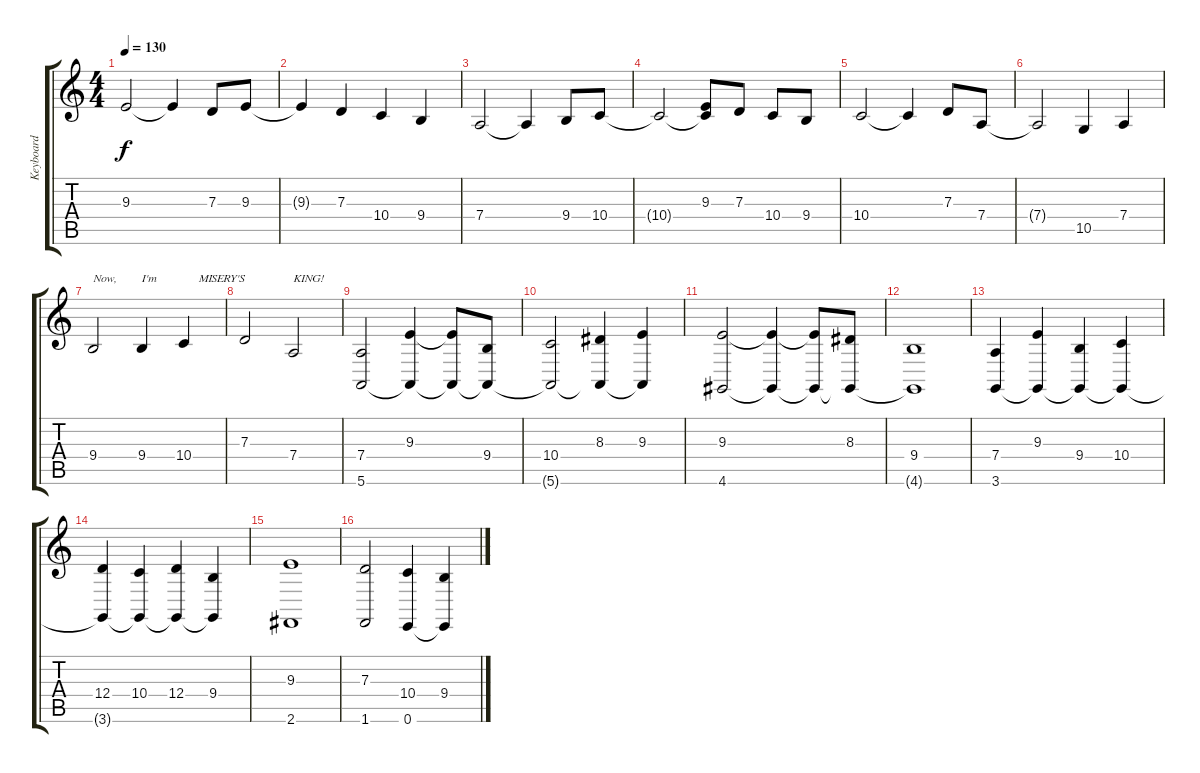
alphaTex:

\track ("Keyboard" "Keyboard") {instrument acousticgrandpiano}
\staff {score tabs}
\tuning (E4 B3 G3 D3 A2 E2) {hide}
\ts (4 4)
\tempo 130
\clef g2
\ks c
9.3.2{dy f} 9.3{t}.4 7.3.8 9.3.8 |
9.3{t}.4 7.3.4 10.4.4 9.4.4 |
7.4.2 7.4{t}.4 9.4.8 10.4.8 |
10.4{t}.2 (9.3 10.4{t}).8 7.3.8 10.4.8 9.4.8 |
10.4.2 10.4{t}.4 7.3.8 7.4.8 |
7.4{t}.2 10.5.4 7.4.4 |
9.4.2{txt "Now, "} 9.4.4{txt "I'm"} 10.4.4{txt "     MISERY'S"} |
7.3.2 7.4.2{txt "KING!"} |
(7.4 5.6).2 (9.3 5.6{t}).4 (9.3{t} 5.6{t}).8 (9.4 5.6{t}).8 |
(10.4 5.6{t}).2 (8.3 5.6{t}).4 (9.3 5.6{t}).4 |
(9.3 4.6).2 (9.3{t} 4.6{t}).4 (9.3{t} 4.6{t}).8 (8.3 4.6{t}).8 |
(9.4 4.6{t}).1 |
(7.4 3.6).4 (9.3 3.6{t}).4 (9.4 3.6{t}).4 (10.4 3.6{t}).4 |
(12.4 3.6{t}).4 (10.4 3.6{t}).4 (12.4 3.6{t}).4 (9.4 3.6{t}).4 |
(9.3 2.6).1 |
(7.3 1.6).2 (10.4 0.6).4 (9.4 0.6{t}).4
